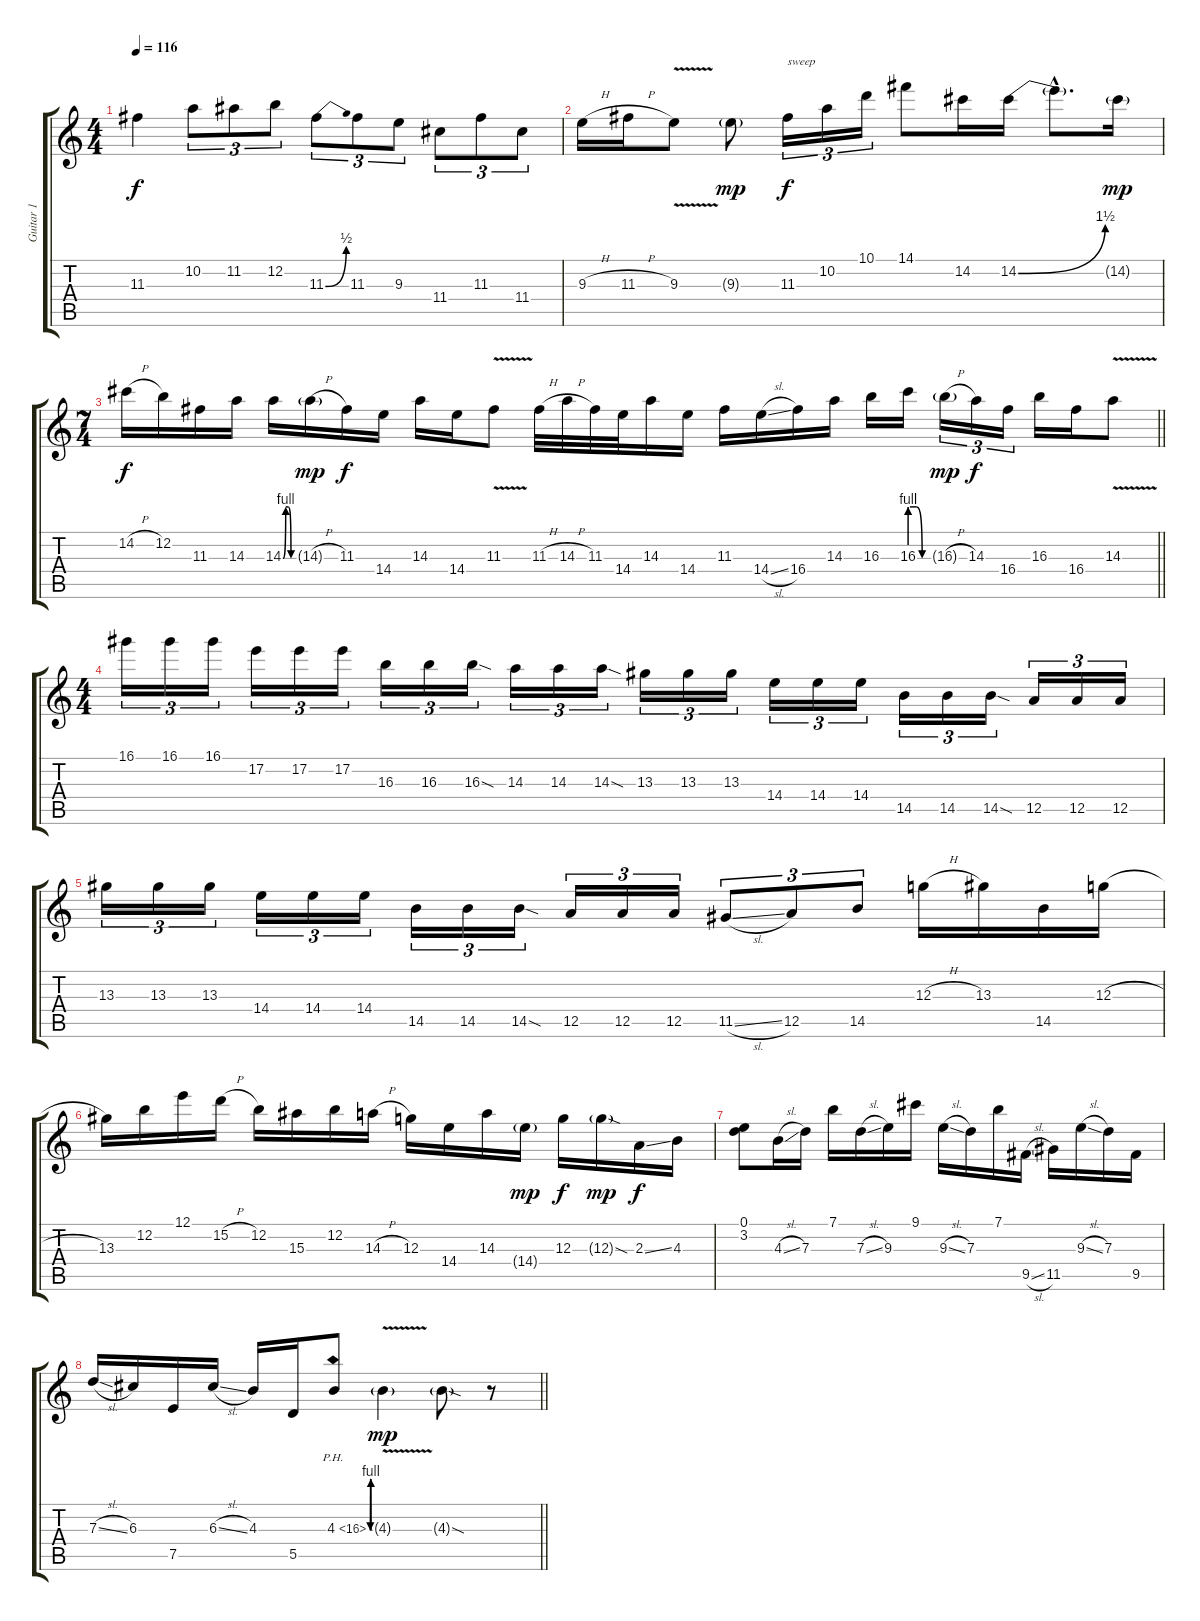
\track ("Guitar 1" "Guitar 1") {instrument electricguitarclean}
\staff {score tabs}
\tuning (E4 B3 G3 D3 A2 E2) {hide}
\ts (4 4)
\tempo 116
\clef g2
\ks c
11.3{t}.4{dy f volume 16 instrument electricguitarclean} 10.2.8{tu (3 2)} 11.2.8{tu (3 2)} 12.2.8{tu (3 2)} 11.3{be (bend 0 0 60 2)}.8{tu (3 2)} 11.3.8{tu (3 2)} 9.3.8{tu (3 2)} 11.4.8{tu (3 2)} 11.3.8{tu (3 2)} 11.4.8{tu (3 2)} |
9.3{h}.16{volume 16 instrument electricguitarclean} 11.3{h}.16 9.3{v}.8 9.3{g}.8{dy mp} 11.3.16{tu (3 2) txt "sweep" dy f} 10.2.16{tu (3 2)} 10.1.16{tu (3 2)} 14.1.8 14.2.16 14.2{be (bend 0 0 60 6)}.16 14.2{hac t}.8{d} 14.2{g}.16{dy mp} |
\ts (7 4)
\barLineRight lightlight
14.2{h}.16{dy f volume 16 instrument electricguitarclean} 12.2.16 11.3.16 14.3.16 14.3{be (custom 0 0 15 4 30 4 45 0 60 0)}.16 14.3{h g}.16{dy mp} 11.3.16{dy f} 14.4.16 14.3.16 14.4.16 11.3{v}.8 11.3{h}.32 14.3{h}.32 11.3.32 14.4.32 14.3.16 14.4.16 11.3.16 14.4{sl}.16 16.4.16 14.3.16 16.3.16 16.3{be (custom 0 4 20 4 40 0 60 0)}.16 16.3{h g}.16{tu (3 2) dy mp} 14.3.16{tu (3 2) dy f} 16.4.16{tu (3 2)} 16.3.16 16.4.16 14.3{v}.8 |
\ts (4 4)
16.1.16{tu (3 2) volume 16 instrument electricguitarclean} 16.1.16{tu (3 2)} 16.1.16{tu (3 2)} 17.2.16{tu (3 2)} 17.2.16{tu (3 2)} 17.2.16{tu (3 2)} 16.3.16{tu (3 2)} 16.3.16{tu (3 2)} 16.3{sod}.16{tu (3 2)} 14.3.16{tu (3 2)} 14.3.16{tu (3 2)} 14.3{sod}.16{tu (3 2)} 13.3.16{tu (3 2)} 13.3.16{tu (3 2)} 13.3.16{tu (3 2)} 14.4.16{tu (3 2)} 14.4.16{tu (3 2)} 14.4.16{tu (3 2)} 14.5.16{tu (3 2)} 14.5.16{tu (3 2)} 14.5{sod}.16{tu (3 2)} 12.5.16{tu (3 2)} 12.5.16{tu (3 2)} 12.5.16{tu (3 2)} |
13.3.16{tu (3 2) volume 16 instrument electricguitarclean} 13.3.16{tu (3 2)} 13.3.16{tu (3 2)} 14.4.16{tu (3 2)} 14.4.16{tu (3 2)} 14.4.16{tu (3 2)} 14.5.16{tu (3 2)} 14.5.16{tu (3 2)} 14.5{sod}.16{tu (3 2)} 12.5.16{tu (3 2)} 12.5.16{tu (3 2)} 12.5.16{tu (3 2)} 11.5{sl}.8{tu (3 2)} 12.5.8{tu (3 2)} 14.5.8{tu (3 2)} 12.3{h}.16 13.3.16 14.5.16 12.3{h}.16 |
13.3.16{volume 16 instrument electricguitarclean} 12.2.16 12.1.16 15.2{h}.16 12.2.16 15.3.16 12.2.16 14.3{h}.16 12.3.16 14.4.16 14.3.16 14.4{g}.16{dy mp} 12.3.16{dy f} 12.3{sod g}.16{dy mp} 2.3{ss}.16{dy f} 4.3.16 |
(0.1 3.2).8{volume 16 instrument electricguitarclean} 4.3{sl}.16 7.3.16 7.1.16 7.3{sl}.16 9.3.16 9.1.16 9.3{sl}.16 7.3.16 7.1.16 9.5{sl}.16 11.5.16 9.3{sl}.16 7.3.16 9.5.16 |
\barLineRight lightlight
7.3{sl}.16{volume 16 instrument electricguitarclean} 6.3.16 7.5.16 6.3{sl}.16 4.3.16 5.5.16 4.3{be (custom 0 0 15 4 30 4 45 0 60 0) ph 12}.8 4.3{v g}.4{dy mp} 4.3{sod g}.8 r.8
